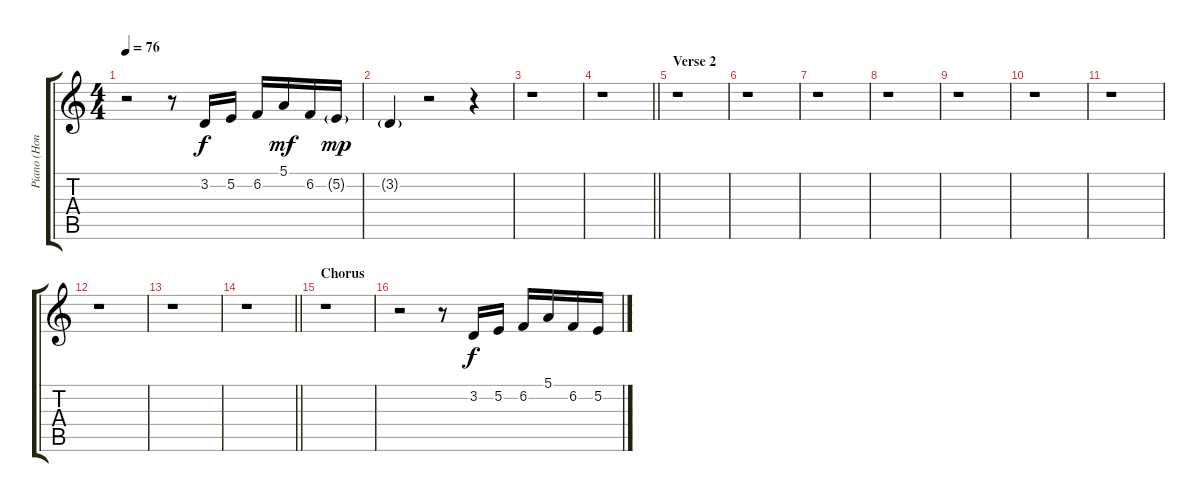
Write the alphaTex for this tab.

\track ("Piano (Honky)" "Piano (Hon") {instrument honkytonkpiano}
\staff {score tabs}
\tuning (E4 B3 G3 D3 A2 E2) {hide}
\ts (4 4)
\tempo 76
\clef g2
\ks c
r.2{dy f} r.8 3.2.16 5.2.16 6.2.16 5.1.16{dy mf} 6.2.16 5.2{g}.16{dy mp} |
3.2{g}.4 r.2 r.4 |
r.1 |
\barLineRight lightlight
r.1 |
\section ("" "Verse 2")
r.1 |
r.1 |
r.1 |
r.1 |
r.1 |
r.1 |
r.1 |
r.1 |
r.1 |
\barLineRight lightlight
r.1 |
\section ("" "Chorus")
r.1 |
r.2 r.8 3.2.16{dy f} 5.2.16 6.2.16 5.1.16 6.2.16 5.2.16
